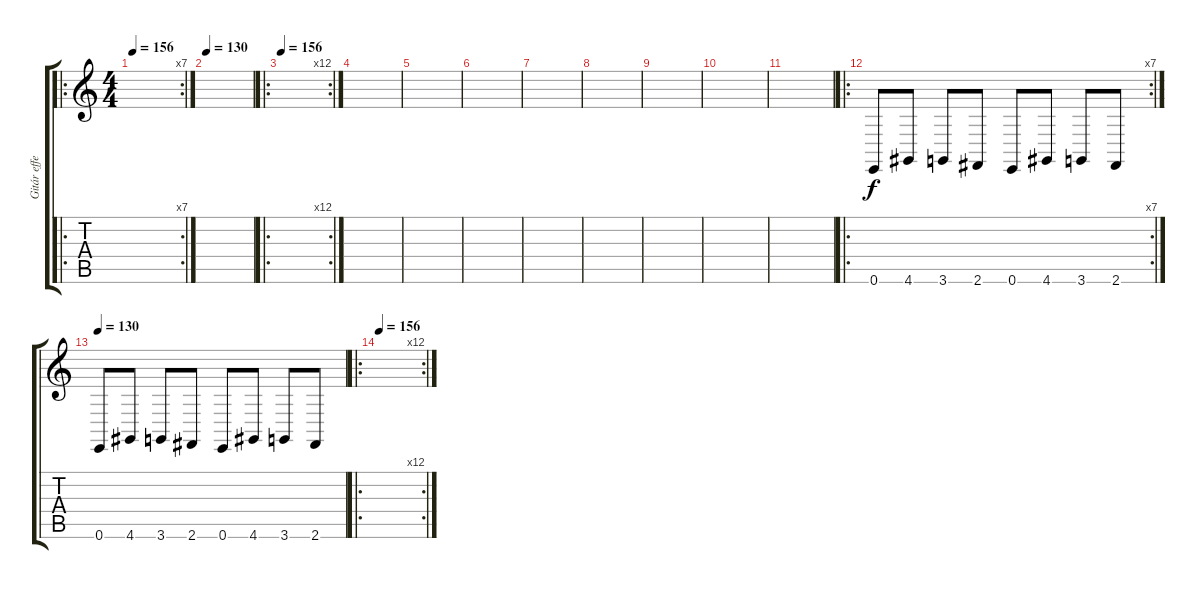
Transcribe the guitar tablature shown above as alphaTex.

\track ("Gitár effekt" "Gitár effe") {instrument lead2sawtooth}
\staff {score tabs}
\tuning (E4 B3 G3 D3 A2 E2) {hide}
\ro
\rc 7
\ts (4 4)
\tempo 156
\clef g2
\ks c
|
\tempo 130
|
\ro
\rc 12
\tempo 156
|
|
|
|
|
|
|
|
|
\ro
\rc 7
0.6.8 4.6.8 3.6.8 2.6.8 0.6.8 4.6.8 3.6.8 2.6.8 |
\tempo 130
0.6.8 4.6.8 3.6.8 2.6.8 0.6.8 4.6.8 3.6.8 2.6.8 |
\ro
\rc 12
\tempo 156
